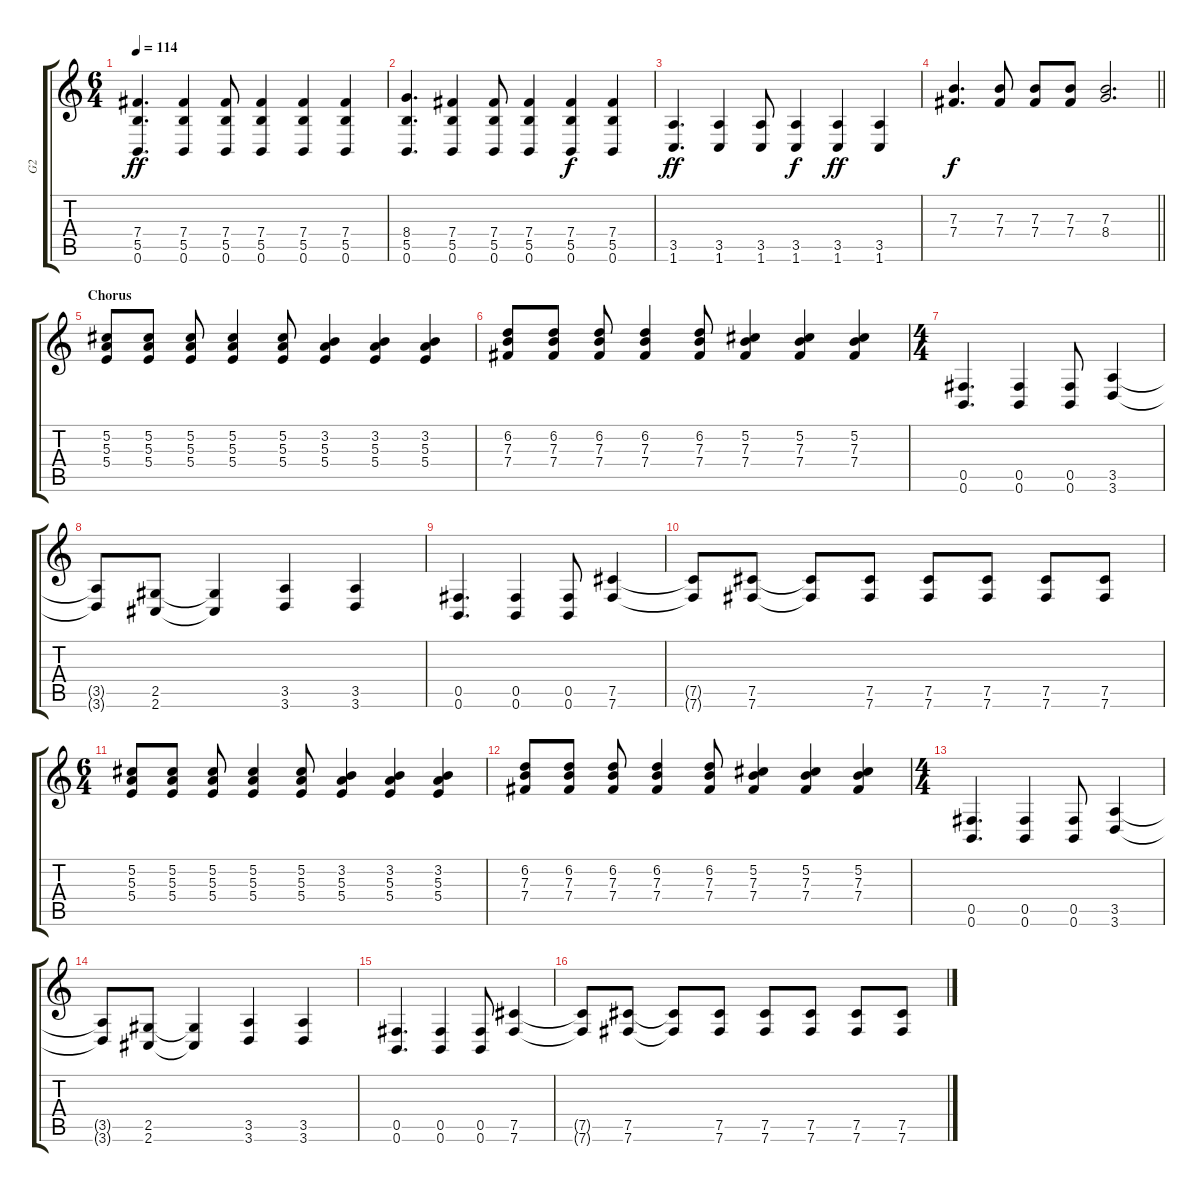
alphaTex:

\track ("G2" "G2") {instrument distortionguitar}
\staff {score tabs}
\tuning (Db4 Ab3 E3 B2 Gb2 B1) {hide}
\ts (6 4)
\tempo 114
\clef g2
\ks c
(7.4 5.5 0.6).4{d dy ff} (7.4 5.5 0.6).4 (7.4 5.5 0.6).8 (7.4 5.5 0.6).4 (7.4 5.5 0.6).4 (7.4 5.5 0.6).4 |
(8.4 5.5 0.6).4{d} (7.4 5.5 0.6).4 (7.4 5.5 0.6).8 (7.4 5.5 0.6).4 (7.4 5.5 0.6).4{dy f} (7.4 5.5 0.6).4 |
(3.5 1.6).4{d dy ff} (3.5 1.6).4 (3.5 1.6).8 (3.5 1.6).4{dy f} (3.5 1.6).4{dy ff} (3.5 1.6).4 |
\barLineRight lightlight
(7.3 7.4).4{d dy f} (7.3 7.4).8 (7.3 7.4).8 (7.3 7.4).8 (7.3 8.4).2{d} |
\section ("" "Chorus")
(5.2 5.3 5.4).8 (5.2 5.3 5.4).8 (5.2 5.3 5.4).8 (5.2 5.3 5.4).4 (5.2 5.3 5.4).8 (3.2 5.3 5.4).4 (3.2 5.3 5.4).4 (3.2 5.3 5.4).4 |
(6.2 7.3 7.4).8 (6.2 7.3 7.4).8 (6.2 7.3 7.4).8 (6.2 7.3 7.4).4 (6.2 7.3 7.4).8 (5.2 7.3 7.4).4 (5.2 7.3 7.4).4 (5.2 7.3 7.4).4 |
\ts (4 4)
(0.5 0.6).4{d} (0.5 0.6).4 (0.5 0.6).8 (3.5 3.6).4 |
(3.5{t} 3.6{t}).8 (2.5 2.6).8 (2.5{t} 2.6{t}).4 (3.5 3.6).4 (3.5 3.6).4 |
(0.5 0.6).4{d} (0.5 0.6).4 (0.5 0.6).8 (7.5 7.6).4 |
(7.5{t} 7.6{t}).8 (7.5 7.6).8 (7.5{t} 7.6{t}).8 (7.5 7.6).8 (7.5 7.6).8 (7.5 7.6).8 (7.5 7.6).8 (7.5 7.6).8 |
\ts (6 4)
(5.2 5.3 5.4).8 (5.2 5.3 5.4).8 (5.2 5.3 5.4).8 (5.2 5.3 5.4).4 (5.2 5.3 5.4).8 (3.2 5.3 5.4).4 (3.2 5.3 5.4).4 (3.2 5.3 5.4).4 |
(6.2 7.3 7.4).8 (6.2 7.3 7.4).8 (6.2 7.3 7.4).8 (6.2 7.3 7.4).4 (6.2 7.3 7.4).8 (5.2 7.3 7.4).4 (5.2 7.3 7.4).4 (5.2 7.3 7.4).4 |
\ts (4 4)
(0.5 0.6).4{d} (0.5 0.6).4 (0.5 0.6).8 (3.5 3.6).4 |
(3.5{t} 3.6{t}).8 (2.5 2.6).8 (2.5{t} 2.6{t}).4 (3.5 3.6).4 (3.5 3.6).4 |
(0.5 0.6).4{d} (0.5 0.6).4 (0.5 0.6).8 (7.5 7.6).4 |
(7.5{t} 7.6{t}).8 (7.5 7.6).8 (7.5{t} 7.6{t}).8 (7.5 7.6).8 (7.5 7.6).8 (7.5 7.6).8 (7.5 7.6).8 (7.5 7.6).8
